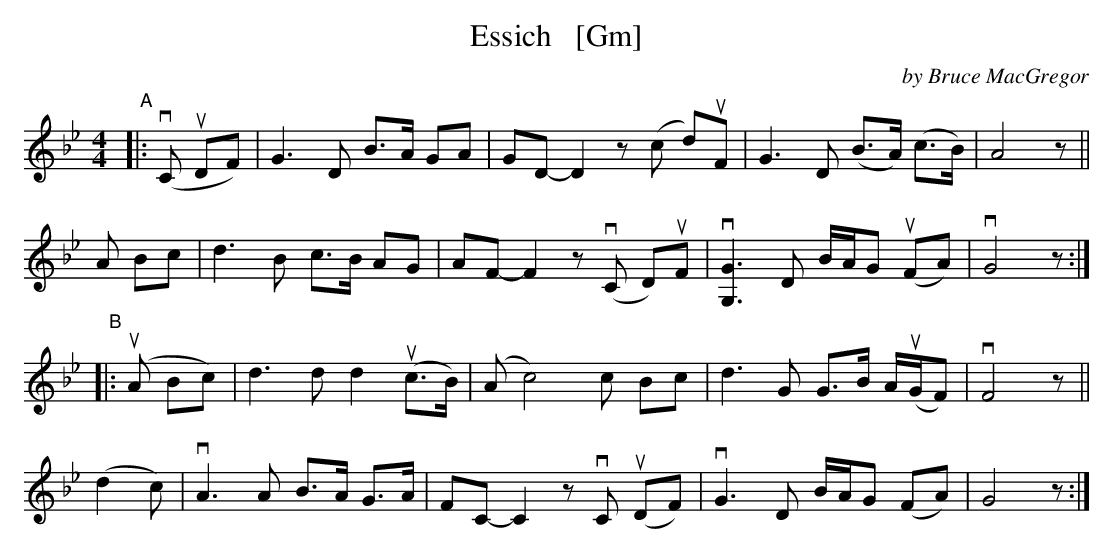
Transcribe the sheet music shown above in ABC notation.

X:1
T: Essich   [Gm]
C: by Bruce MacGregor
M: 4/4
L: 1/8
K: Gm
"^A"|:(vC uDF) | G3 D B>A GA | GD- D2 z(c d)uF | G3 D (B>A) (c>B) | A4 z ||
         A Bc  | d3B c>B AG | AF- F2 z(vC D)uF | v[G3G,3] D B/A/G (uFA) | vG4 z :|
"^B"|: (uA Bc) | d3 d d2 (uc>B) | (A c4) c Bc | d3 G G>B A/(uG/F) | vF4 z ||
        (d2 c) |vA3 A B>A  G>A  | FC- C2 zvC (uDF) | vG3 D B/A/G (FA) | G4 z :|
